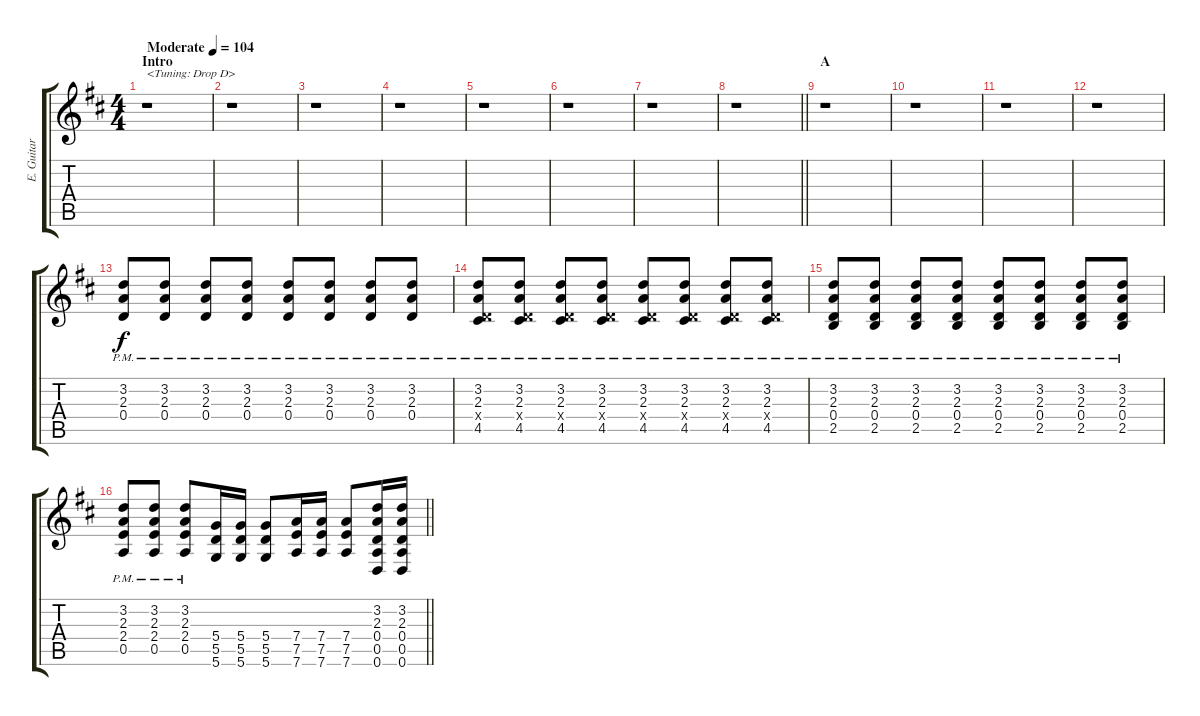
\track ("E. Guitar I" "E. Guitar ") {instrument overdrivenguitar}
\staff {score tabs}
\tuning (E4 B3 G3 D3 A2 D2) {hide}
\ts (4 4)
\section ("" "Intro")
\tempo (104 "Moderate")
\clef g2
\ks d
r.1{txt "<Tuning: Drop D>" dy f instrument overdrivenguitar} |
r.1 |
r.1 |
r.1 |
r.1 |
r.1 |
r.1 |
\barLineRight lightlight
r.1 |
\section ("" "A")
r.1 |
r.1 |
r.1 |
r.1 |
(3.2{pm} 2.3{pm} 0.4{pm}).8 (3.2{pm} 2.3{pm} 0.4{pm}).8 (3.2{pm} 2.3{pm} 0.4{pm}).8 (3.2{pm} 2.3{pm} 0.4{pm}).8 (3.2{pm} 2.3{pm} 0.4{pm}).8 (3.2{pm} 2.3{pm} 0.4{pm}).8 (3.2{pm} 2.3{pm} 0.4{pm}).8 (3.2{pm} 2.3{pm} 0.4{pm}).8 |
(3.2{pm} 2.3{pm} 0.4{x} 4.5{pm}).8 (3.2{pm} 2.3{pm} 0.4{x} 4.5{pm}).8 (3.2{pm} 2.3{pm} 0.4{x} 4.5{pm}).8 (3.2{pm} 2.3{pm} 0.4{x} 4.5{pm}).8 (3.2{pm} 2.3{pm} 0.4{x} 4.5{pm}).8 (3.2{pm} 2.3{pm} 0.4{x} 4.5{pm}).8 (3.2{pm} 2.3{pm} 0.4{x} 4.5{pm}).8 (3.2{pm} 2.3{pm} 0.4{x} 4.5{pm}).8 |
(3.2{pm} 2.3{pm} 0.4{pm} 2.5{pm}).8 (3.2{pm} 2.3{pm} 0.4{pm} 2.5{pm}).8 (3.2{pm} 2.3{pm} 0.4{pm} 2.5{pm}).8 (3.2{pm} 2.3{pm} 0.4{pm} 2.5{pm}).8 (3.2{pm} 2.3{pm} 0.4{pm} 2.5{pm}).8 (3.2{pm} 2.3{pm} 0.4{pm} 2.5{pm}).8 (3.2{pm} 2.3{pm} 0.4{pm} 2.5{pm}).8 (3.2{pm} 2.3{pm} 0.4{pm} 2.5{pm}).8 |
\barLineRight lightlight
(3.2{pm} 2.3{pm} 2.4{pm} 0.5{pm}).8 (3.2{pm} 2.3{pm} 2.4{pm} 0.5{pm}).8 (3.2{pm} 2.3{pm} 2.4{pm} 0.5{pm}).8 (5.4 5.5 5.6).16 (5.4 5.5 5.6).16 (5.4 5.5 5.6).8 (7.4 7.5 7.6).16 (7.4 7.5 7.6).16 (7.4 7.5 7.6).8 (3.2 2.3 0.4 0.5 0.6).16 (3.2 2.3 0.4 0.5 0.6).16
